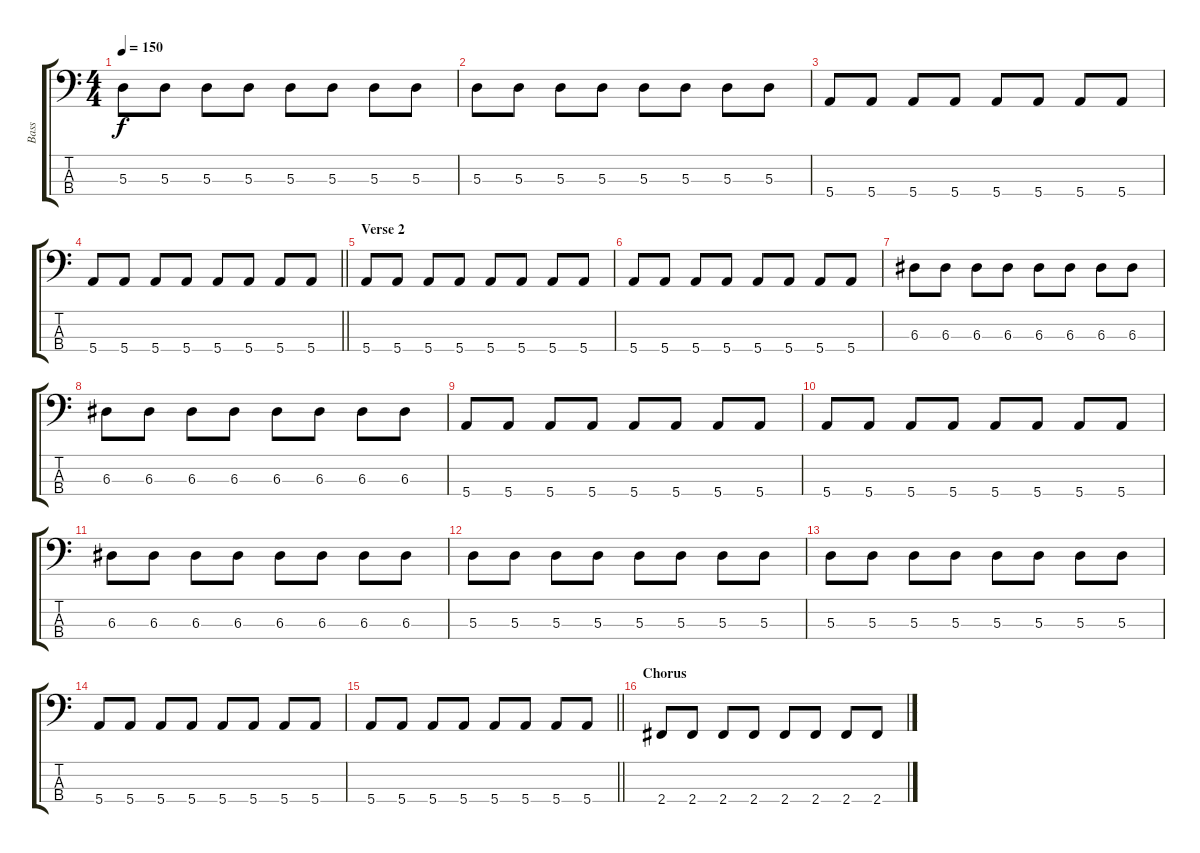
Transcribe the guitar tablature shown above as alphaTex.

\track ("Bass" "Bass") {instrument electricbassfinger}
\staff {score tabs}
\tuning (G2 D2 A1 E1) {hide}
\ts (4 4)
\tempo 150
\clef f4
\ks c
5.3.8{dy f} 5.3.8 5.3.8 5.3.8 5.3.8 5.3.8 5.3.8 5.3.8 |
5.3.8 5.3.8 5.3.8 5.3.8 5.3.8 5.3.8 5.3.8 5.3.8 |
5.4.8 5.4.8 5.4.8 5.4.8 5.4.8 5.4.8 5.4.8 5.4.8 |
\barLineRight lightlight
5.4.8 5.4.8 5.4.8 5.4.8 5.4.8 5.4.8 5.4.8 5.4.8 |
\section ("" "Verse 2")
5.4.8 5.4.8 5.4.8 5.4.8 5.4.8 5.4.8 5.4.8 5.4.8 |
5.4.8 5.4.8 5.4.8 5.4.8 5.4.8 5.4.8 5.4.8 5.4.8 |
6.3.8 6.3.8 6.3.8 6.3.8 6.3.8 6.3.8 6.3.8 6.3.8 |
6.3.8 6.3.8 6.3.8 6.3.8 6.3.8 6.3.8 6.3.8 6.3.8 |
5.4.8 5.4.8 5.4.8 5.4.8 5.4.8 5.4.8 5.4.8 5.4.8 |
5.4.8 5.4.8 5.4.8 5.4.8 5.4.8 5.4.8 5.4.8 5.4.8 |
6.3.8 6.3.8 6.3.8 6.3.8 6.3.8 6.3.8 6.3.8 6.3.8 |
5.3.8 5.3.8 5.3.8 5.3.8 5.3.8 5.3.8 5.3.8 5.3.8 |
5.3.8 5.3.8 5.3.8 5.3.8 5.3.8 5.3.8 5.3.8 5.3.8 |
5.4.8 5.4.8 5.4.8 5.4.8 5.4.8 5.4.8 5.4.8 5.4.8 |
\barLineRight lightlight
5.4.8 5.4.8 5.4.8 5.4.8 5.4.8 5.4.8 5.4.8 5.4.8 |
\section ("" "Chorus")
2.4.8 2.4.8 2.4.8 2.4.8 2.4.8 2.4.8 2.4.8 2.4.8
